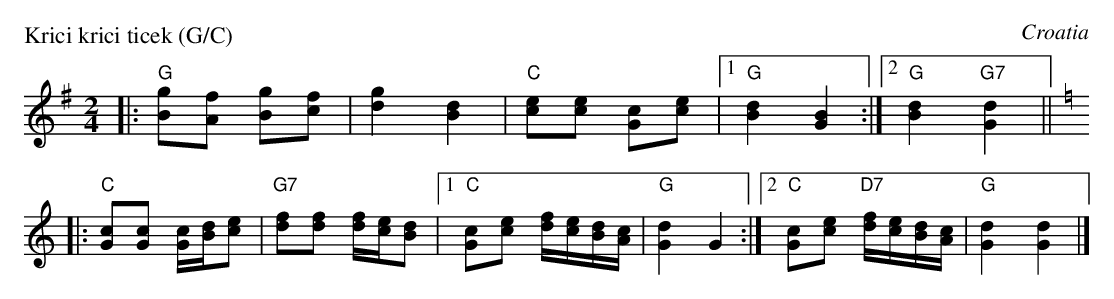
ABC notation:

X:1
P: Krici krici ticek (G/C)
O: Croatia
M: 2/4
L: 1/8
K: G
|: "G"[gB][fA] [gB][fc] \
| [g2d2] [d2B2] \
| "C"[ec][ec] [cG][ec] \
|1 "G"[d2B2] [B2G2] \
:|2 "G"[d2B2] "G7"[d2G2] || [K:C]
|: "C"[cG][cG] [c/G/][d/B/][ec] \
| "G7"[fd][fd] [f/d/][e/c/][dB] \
|1 "C"[cG][ec] [f/d/][e/c/][d/B/][c/A/] \
| "G"[d2G2] [G2] \
:|2 "C"[cG][ec] "D7"[f/d/][e/c/][d/B/][c/A] \
| "G"[d2G2] [d2G2] |]
